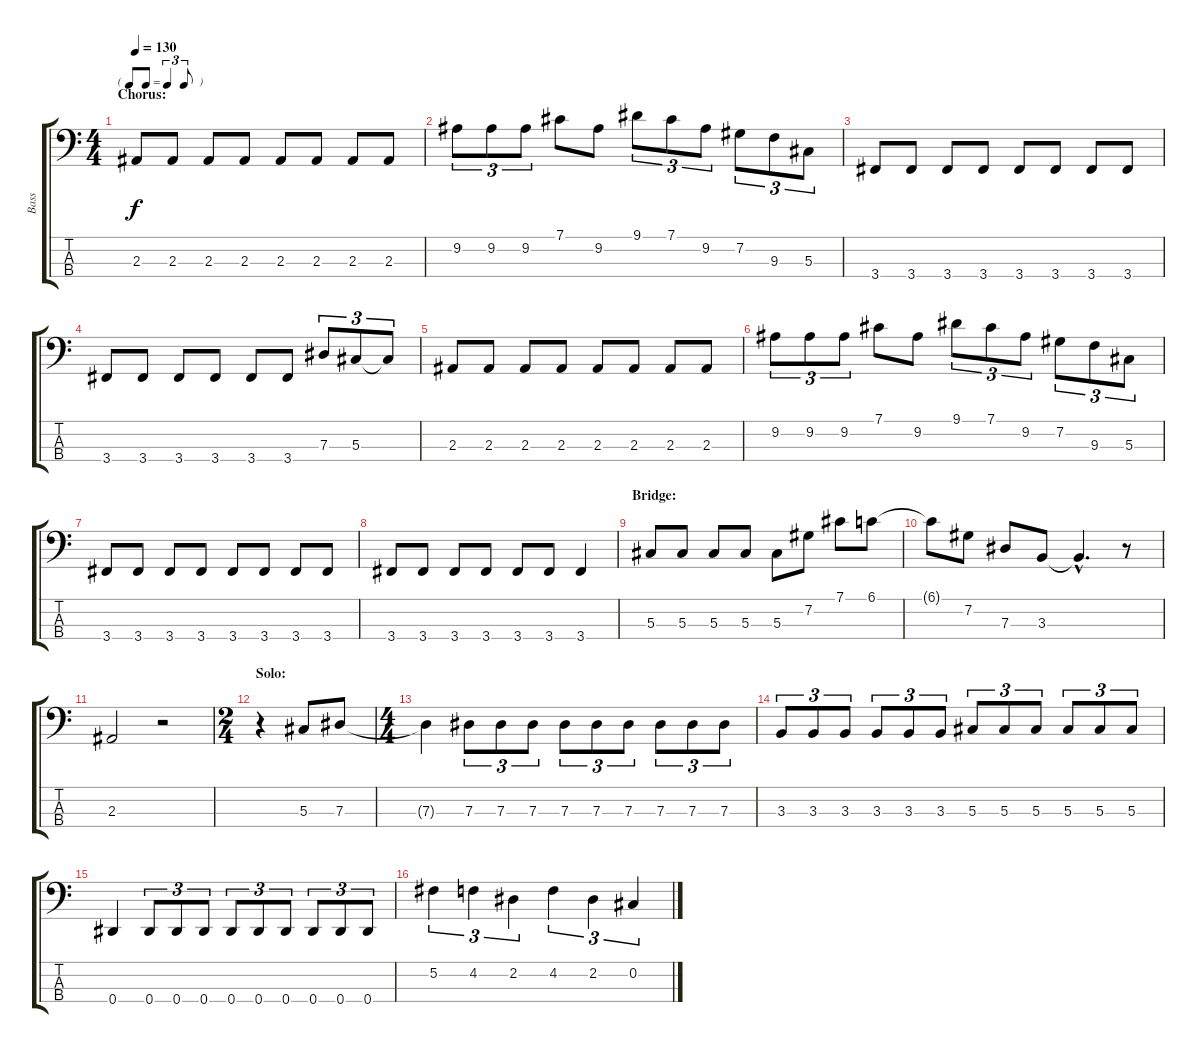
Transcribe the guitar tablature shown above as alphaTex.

\track ("Bass" "Bass") {instrument electricbassfinger}
\staff {score tabs}
\tuning (Gb2 Db2 Ab1 Eb1) {hide}
\ts (4 4)
\tf triplet8th
\section ("" "Chorus:")
\tempo 130
\clef f4
\ks c
2.3.8{dy f} 2.3.8 2.3.8 2.3.8 2.3.8 2.3.8 2.3.8 2.3.8 |
9.2.8{tu (3 2)} 9.2.8{tu (3 2)} 9.2.8{tu (3 2)} 7.1.8 9.2.8 9.1.8{tu (3 2)} 7.1.8{tu (3 2)} 9.2.8{tu (3 2)} 7.2.8{tu (3 2)} 9.3.8{tu (3 2)} 5.3.8{tu (3 2)} |
3.4.8 3.4.8 3.4.8 3.4.8 3.4.8 3.4.8 3.4.8 3.4.8 |
3.4.8 3.4.8 3.4.8 3.4.8 3.4.8 3.4.8 7.3.8{tu (3 2)} 5.3.8{tu (3 2)} 5.3{t}.8{tu (3 2)} |
2.3.8 2.3.8 2.3.8 2.3.8 2.3.8 2.3.8 2.3.8 2.3.8 |
9.2.8{tu (3 2)} 9.2.8{tu (3 2)} 9.2.8{tu (3 2)} 7.1.8 9.2.8 9.1.8{tu (3 2)} 7.1.8{tu (3 2)} 9.2.8{tu (3 2)} 7.2.8{tu (3 2)} 9.3.8{tu (3 2)} 5.3.8{tu (3 2)} |
3.4.8 3.4.8 3.4.8 3.4.8 3.4.8 3.4.8 3.4.8 3.4.8 |
3.4.8 3.4.8 3.4.8 3.4.8 3.4.8 3.4.8 3.4.4 |
\section ("" "Bridge:")
5.3.8 5.3.8 5.3.8 5.3.8 5.3.8 7.2.8 7.1.8 6.1.8 |
6.1{t}.8 7.2.8 7.3.8 3.3.8 3.3{hac t}.4{d} r.8 |
2.3.2 r.2 |
\ts (2 4)
\section ("" "Solo:")
r.4 5.3.8 7.3.8 |
\ts (4 4)
7.3{t}.4 7.3.8{tu (3 2)} 7.3.8{tu (3 2)} 7.3.8{tu (3 2)} 7.3.8{tu (3 2)} 7.3.8{tu (3 2)} 7.3.8{tu (3 2)} 7.3.8{tu (3 2)} 7.3.8{tu (3 2)} 7.3.8{tu (3 2)} |
3.3.8{tu (3 2)} 3.3.8{tu (3 2)} 3.3.8{tu (3 2)} 3.3.8{tu (3 2)} 3.3.8{tu (3 2)} 3.3.8{tu (3 2)} 5.3.8{tu (3 2)} 5.3.8{tu (3 2)} 5.3.8{tu (3 2)} 5.3.8{tu (3 2)} 5.3.8{tu (3 2)} 5.3.8{tu (3 2)} |
0.4.4 0.4.8{tu (3 2)} 0.4.8{tu (3 2)} 0.4.8{tu (3 2)} 0.4.8{tu (3 2)} 0.4.8{tu (3 2)} 0.4.8{tu (3 2)} 0.4.8{tu (3 2)} 0.4.8{tu (3 2)} 0.4.8{tu (3 2)} |
5.2.4{tu (3 2)} 4.2.4{tu (3 2)} 2.2.4{tu (3 2)} 4.2.4{tu (3 2)} 2.2.4{tu (3 2)} 0.2.4{tu (3 2)}
